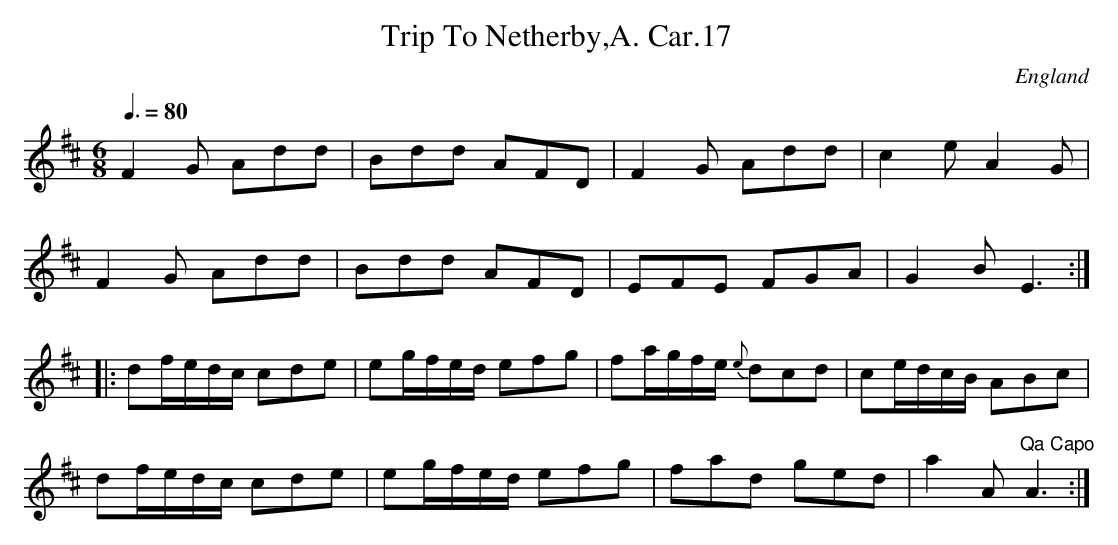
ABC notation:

X:1
T:Trip To Netherby,A. Car.17
M:6/8
L:1/8
Q:3/8=80
O:England
notC:"by Mr Hill"
K:D major
F2G Add|Bdd AFD|F2G Add|c2e A2G|!
F2G Add|Bdd AFD|EFE FGA|G2B E3:|!
|:df/e/d/c/ cde|eg/f/e/d/ efg|fa/g/f/e/ {e}dcd|ce/d/c/B/ ABc|!
df/e/d/c/ cde|eg/f/e/d/ efg|fad ged|a2A "^Qa Capo"A3:|
